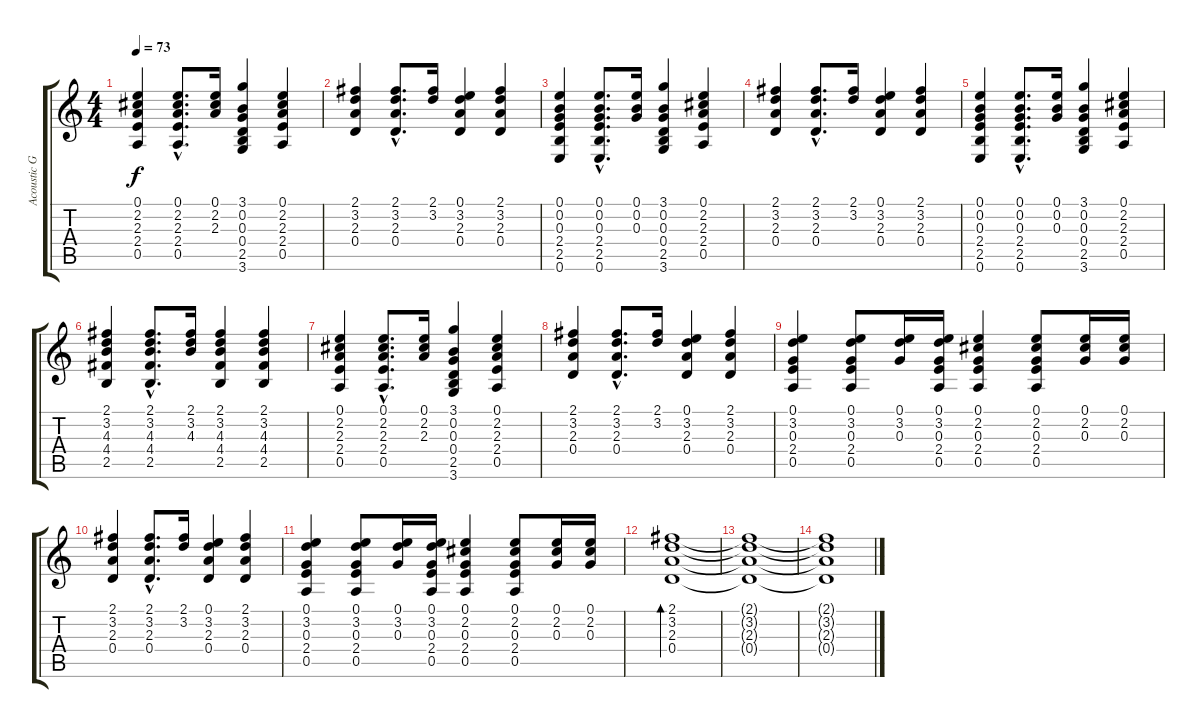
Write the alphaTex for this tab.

\track ("Acoustic Guitar" "Acoustic G") {instrument acousticguitarsteel}
\staff {score tabs}
\tuning (E4 B3 G3 D3 A2 E2) {hide}
\ts (4 4)
\tempo 73
\clef g2
\ks c
(0.1 2.2 2.3 2.4 0.5).4{dy f} (0.1{hac} 2.2{hac} 2.3{hac} 2.4{hac} 0.5{hac}).8{d} (0.1 2.2 2.3).16 (3.1 0.2 0.3 0.4 2.5 3.6).4 (0.1 2.2 2.3 2.4 0.5).4 |
(2.1 3.2 2.3 0.4).4 (2.1{hac} 3.2{hac} 2.3{hac} 0.4{hac}).8{d} (2.1 3.2).16 (0.1 3.2 2.3 0.4).4 (2.1 3.2 2.3 0.4).4 |
(0.1 0.2 0.3 2.4 2.5 0.6).4 (0.1{hac} 0.2{hac} 0.3{hac} 2.4{hac} 2.5{hac} 0.6{hac}).8{d} (0.1 0.2 0.3).16 (3.1 0.2 0.3 0.4 2.5 3.6).4 (0.1 2.2 2.3 2.4 0.5).4 |
(2.1 3.2 2.3 0.4).4 (2.1{hac} 3.2{hac} 2.3{hac} 0.4{hac}).8{d} (2.1 3.2).16 (0.1 3.2 2.3 0.4).4 (2.1 3.2 2.3 0.4).4 |
(0.1 0.2 0.3 2.4 2.5 0.6).4 (0.1{hac} 0.2{hac} 0.3{hac} 2.4{hac} 2.5{hac} 0.6{hac}).8{d} (0.1 0.2 0.3).16 (3.1 0.2 0.3 0.4 2.5 3.6).4 (0.1 2.2 2.3 2.4 0.5).4 |
(2.1 3.2 4.3 4.4 2.5).4 (2.1{hac} 3.2{hac} 4.3{hac} 4.4{hac} 2.5{hac}).8{d} (2.1 3.2 4.3).16 (2.1 3.2 4.3 4.4 2.5).4 (2.1 3.2 4.3 4.4 2.5).4 |
(0.1 2.2 2.3 2.4 0.5).4 (0.1{hac} 2.2{hac} 2.3{hac} 2.4{hac} 0.5{hac}).8{d} (0.1 2.2 2.3).16 (3.1 0.2 0.3 0.4 2.5 3.6).4 (0.1 2.2 2.3 2.4 0.5).4 |
(2.1 3.2 2.3 0.4).4 (2.1{hac} 3.2{hac} 2.3{hac} 0.4{hac}).8{d} (2.1 3.2).16 (0.1 3.2 2.3 0.4).4 (2.1 3.2 2.3 0.4).4 |
(0.1 3.2 0.3 2.4 0.5).4 (0.1 3.2 0.3 2.4 0.5).8 (0.1 3.2 0.3).16 (0.1 3.2 0.3 2.4 0.5).16 (0.1 2.2 0.3 2.4 0.5).4 (0.1 2.2 0.3 2.4 0.5).8 (0.1 2.2 0.3).16 (0.1 2.2 0.3).16 |
(2.1 3.2 2.3 0.4).4 (2.1{hac} 3.2{hac} 2.3{hac} 0.4{hac}).8{d} (2.1 3.2).16 (0.1 3.2 2.3 0.4).4 (2.1 3.2 2.3 0.4).4 |
(0.1 3.2 0.3 2.4 0.5).4 (0.1 3.2 0.3 2.4 0.5).8 (0.1 3.2 0.3).16 (0.1 3.2 0.3 2.4 0.5).16 (0.1 2.2 0.3 2.4 0.5).4 (0.1 2.2 0.3 2.4 0.5).8 (0.1 2.2 0.3).16 (0.1 2.2 0.3).16 |
(2.1 3.2 2.3 0.4).1{bd 120} |
(2.1{t} 3.2{t} 2.3{t} 0.4{t}).1 |
(2.1{t} 3.2{t} 2.3{t} 0.4{t}).1
